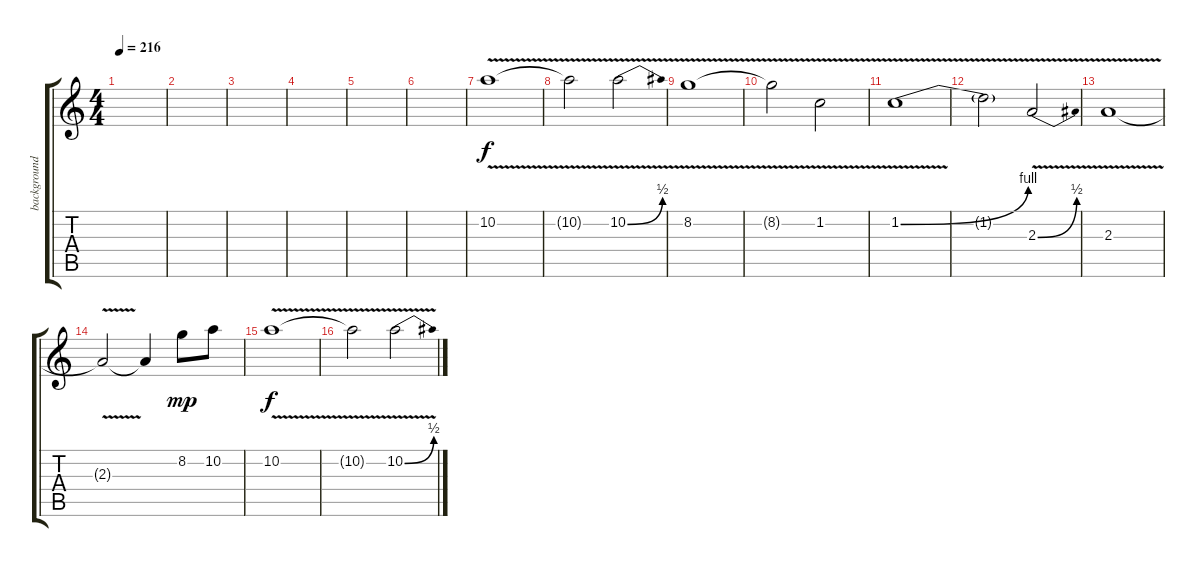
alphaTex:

\track ("background" "background") {instrument overdrivenguitar}
\staff {score tabs}
\tuning (E4 B3 G3 D3 A2 E2) {hide}
\ts (4 4)
\tempo 216
\clef g2
\ks c
|
|
|
|
|
|
10.2{v}.1 |
10.2{t}.2 10.2{be (bend 0 0 60 2) v}.2 |
8.2{v}.1 |
8.2{t}.2 1.2{v}.2 |
1.2{be (bend 0 0 60 4) v}.1 |
1.2{t}.2 2.3{be (bend 0 0 60 2) v}.2 |
2.3{v}.1 |
2.3{t}.2 2.3{t}.4 8.2.8{dy mp} 10.2.8 |
10.2{v}.1{dy f} |
10.2{t}.2 10.2{be (bend 0 0 60 2) v}.2
